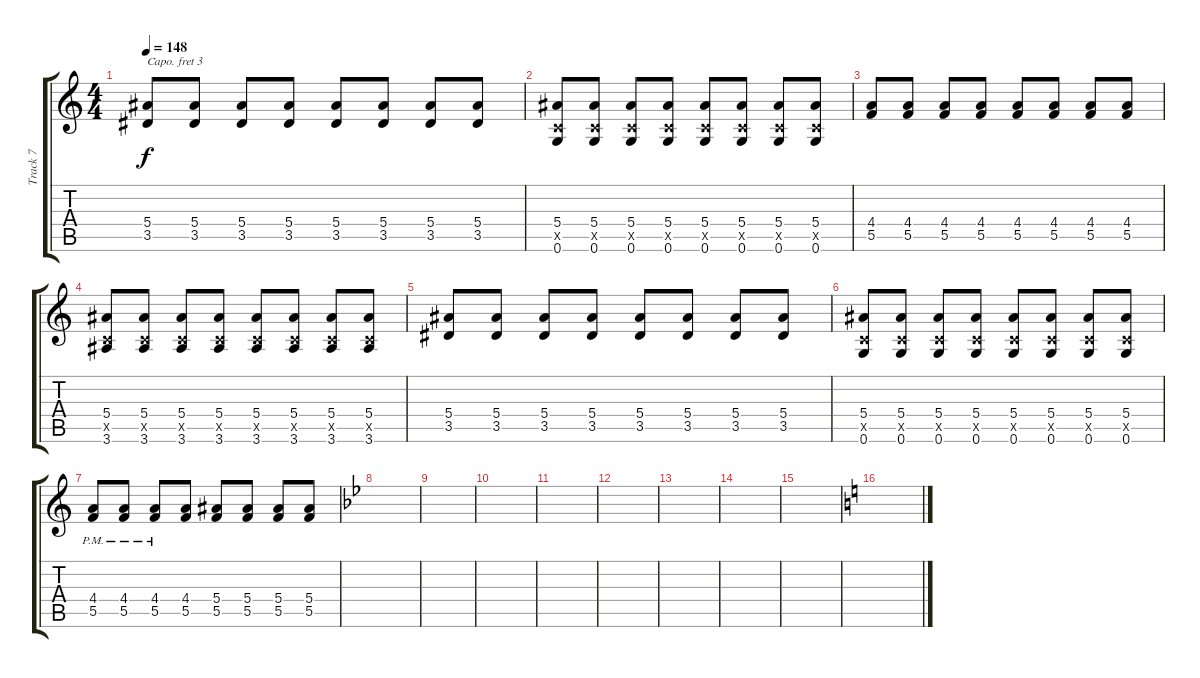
\track ("Track 7" "Track 7") {instrument distortionguitar}
\staff {score tabs}
\capo 3
\tuning (E4 B3 G3 D3 A2 E2) {hide}
\ts (4 4)
\tempo 148
\clef g2
\ks c
(5.4 3.5).8{dy f} (5.4 3.5).8 (5.4 3.5).8 (5.4 3.5).8 (5.4 3.5).8 (5.4 3.5).8 (5.4 3.5).8 (5.4 3.5).8 |
(5.4 0.5{x} 0.6).8 (5.4 0.5{x} 0.6).8 (5.4 0.5{x} 0.6).8 (5.4 0.5{x} 0.6).8 (5.4 0.5{x} 0.6).8 (5.4 0.5{x} 0.6).8 (5.4 0.5{x} 0.6).8 (5.4 0.5{x} 0.6).8 |
(4.4 5.5).8 (4.4 5.5).8 (4.4 5.5).8 (4.4 5.5).8 (4.4 5.5).8 (4.4 5.5).8 (4.4 5.5).8 (4.4 5.5).8 |
(5.4 0.5{x} 3.6).8 (5.4 0.5{x} 3.6).8 (5.4 0.5{x} 3.6).8 (5.4 0.5{x} 3.6).8 (5.4 0.5{x} 3.6).8 (5.4 0.5{x} 3.6).8 (5.4 0.5{x} 3.6).8 (5.4 0.5{x} 3.6).8 |
(5.4 3.5).8 (5.4 3.5).8 (5.4 3.5).8 (5.4 3.5).8 (5.4 3.5).8 (5.4 3.5).8 (5.4 3.5).8 (5.4 3.5).8 |
(5.4 0.5{x} 0.6).8 (5.4 0.5{x} 0.6).8 (5.4 0.5{x} 0.6).8 (5.4 0.5{x} 0.6).8 (5.4 0.5{x} 0.6).8 (5.4 0.5{x} 0.6).8 (5.4 0.5{x} 0.6).8 (5.4 0.5{x} 0.6).8 |
(4.4{pm} 5.5{pm}).8 (4.4{pm} 5.5{pm}).8 (4.4{pm} 5.5{pm}).8 (4.4 5.5).8 (5.4 5.5).8 (5.4 5.5).8 (5.4 5.5).8 (5.4 5.5).8 |
\ks bb
|
|
|
|
|
|
|
|
\ks c
